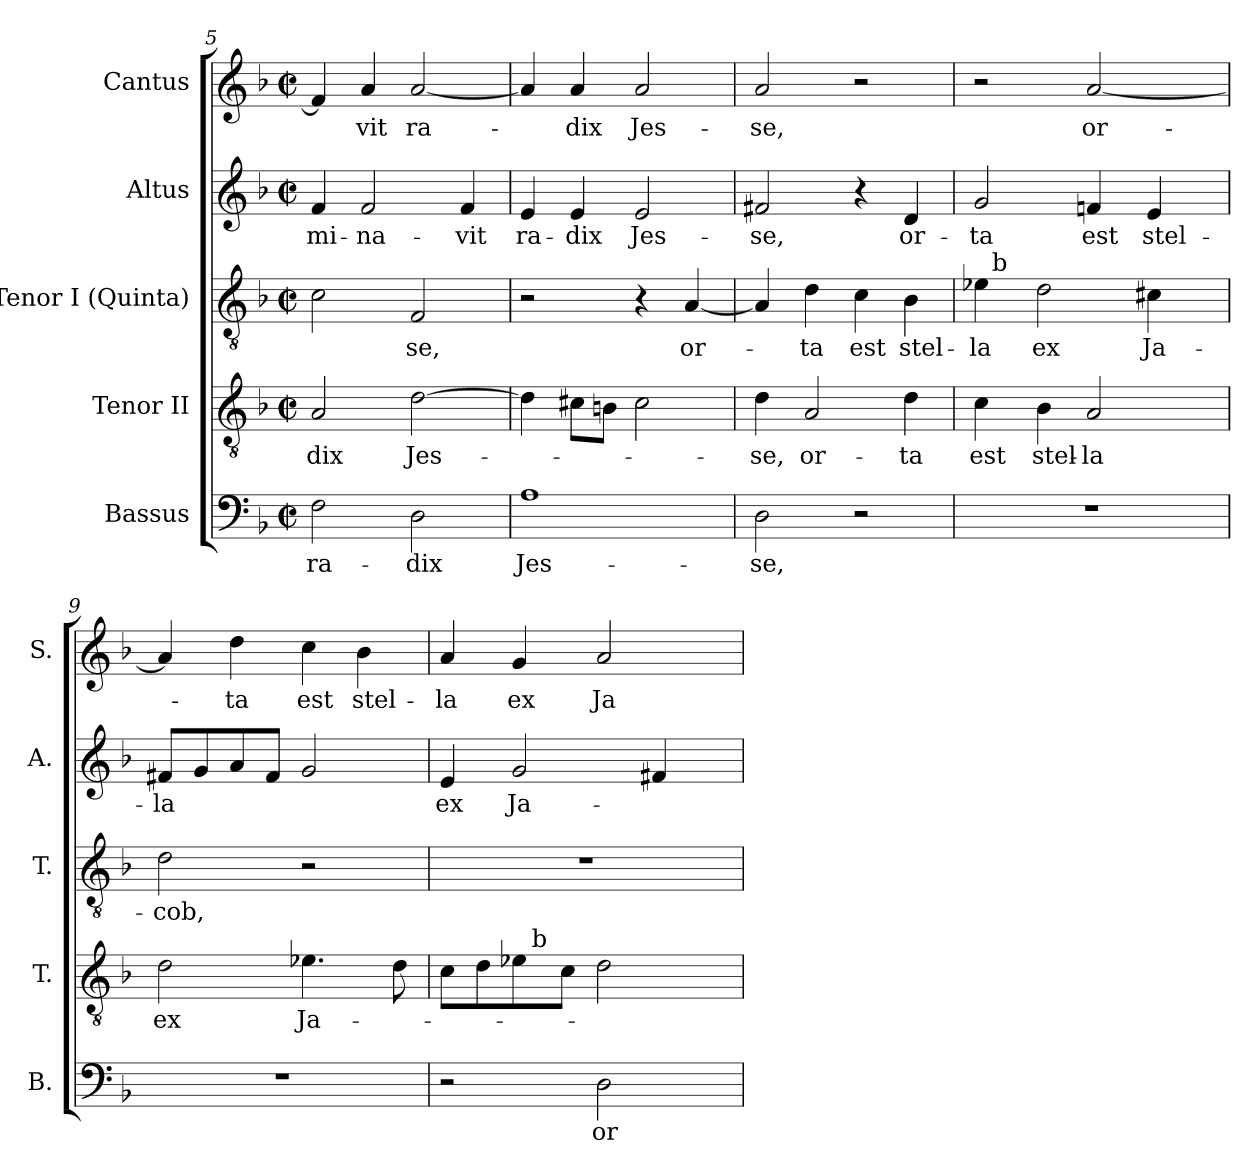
**kern	**text	**kern	**text	**kern	**text	**kern	**text	**kern	**text
*part5	*part5	*part4	*part4	*part3	*part3	*part2	*part2	*part1	*part1
*staff5	*staff5	*staff4	*staff4	*staff3	*staff3	*staff2	*staff2	*staff1	*staff1
*I"Bassus	*	*I"Tenor II	*	*I"Tenor I (Quinta)	*	*I"Altus	*	*I"Cantus	*
*I'B.	*	*I'T.	*	*I'T.	*	*I'A.	*	*I'S.	*
*clefF4	*	*clefGv2	*	*clefGv2	*	*clefG2	*	*clefG2	*
*	*	*ITrd7c12	*	*ITrd7c12	*	*	*	*	*
*k[b-]	*	*k[b-]	*	*k[b-]	*	*k[b-]	*	*k[b-]	*
*F:	*	*F:	*	*F:	*	*F:	*	*F:	*
*M2/2	*	*M2/2	*	*M2/2	*	*M2/2	*	*M2/2	*
*met(c|)	*	*met(c|)	*	*met(c|)	*	*met(c|)	*	*met(c|)	*
=5	=5	=5	=5	=5	=5	=5	=5	=5	=5
!	!LO:LY:b:color=#000000	!	!	!	!	!	!	!	!
!	!	!	!LO:LY:b:color=#000000	!	!	!	!	!	!
!	!	!	!	!	!	!	!LO:LY:b:color=#000000	!	!
2Fi\	ra-	2AAi/	-dix	2Ci\	.	4fi/	-mi-	4fi/]	.
!	!	!	!	!	!	!	!LO:LY:b:color=#000000	!	!
!	!	!	!	!	!	!	!	!	!LO:LY:b:color=#000000
.	.	.	.	.	.	2fi/	-na-	4ai/	-vit
!	!LO:LY:b:color=#000000	!	!	!	!	!	!	!	!
!	!	!	!LO:LY:b:color=#000000	!	!	!	!	!	!
!	!	!	!	!	!LO:LY:b:color=#000000	!	!	!	!
!	!	!	!	!	!	!	!	!	!LO:LY:b:color=#000000
2Di\	-dix	[>2Di\	Jes-	2FFi/	-se,	.	.	[<2ai/	ra-
!	!	!	!	!	!	!	!LO:LY:b:color=#000000	!	!
.	.	.	.	.	.	4fi/	-vit	.	.
!!LO:LB:g=z
=6	=6	=6	=6	=6	=6	=6	=6	=6	=6
!	!LO:LY:b:color=#000000	!	!	!	!	!	!	!	!
!	!	!	!	!	!	!	!LO:LY:b:color=#000000	!	!
1Ai	Jes-	4Di\]	.	2r	.	4ei/	ra-	4ai/]	.
!	!	!	!	!	!	!	!LO:LY:b:color=#000000	!	!
!	!	!	!	!	!	!	!	!	!LO:LY:b:color=#000000
.	.	8C#Xi\L	.	.	.	4ei/	-dix	4ai/	-dix
.	.	8BBni\J	.	.	.	.	.	.	.
!	!	!	!	!	!	!	!LO:LY:b:color=#000000	!	!
!	!	!	!	!	!	!	!	!	!LO:LY:b:color=#000000
.	.	2C#i\	.	4r	.	2ei/	Jes-	2ai/	Jes-
!	!	!	!	!	!LO:LY:b:color=#000000	!	!	!	!
.	.	.	.	[<4AAi/	or-	.	.	.	.
=7	=7	=7	=7	=7	=7	=7	=7	=7	=7
!	!LO:LY:b:color=#000000	!	!	!	!	!	!	!	!
!	!	!	!LO:LY:b:color=#000000	!	!	!	!	!	!
!	!	!	!	!	!	!	!LO:LY:b:color=#000000	!	!
!	!	!	!	!	!	!	!	!	!LO:LY:b:color=#000000
2Di\	-se,	4Di\	-se,	4AAi/]	.	2f#Xi/	-se,	2ai/	-se,
!	!	!	!LO:LY:b:color=#000000	!	!	!	!	!	!
!	!	!	!	!	!LO:LY:b:color=#000000	!	!	!	!
.	.	2AAi/	or-	4Di\	-ta	.	.	.	.
!	!	!	!	!	!LO:LY:b:color=#000000	!	!	!	!
2r	.	.	.	4Ci\	est	4r	.	2r	.
!	!	!	!LO:LY:b:color=#000000	!	!	!	!	!	!
!	!	!	!	!	!LO:LY:b:color=#000000	!	!	!	!
!	!	!	!	!	!	!	!LO:LY:b:color=#000000	!	!
.	.	4Di\	-ta	4BB-i\	stel-	4di/	or-	.	.
=8	=8	=8	=8	=8	=8	=8	=8	=8	=8
!	!	!	!LO:LY:b:color=#000000	!	!	!	!	!	!
!	!	!	!	!	!LO:LY:b:color=#000000	!	!	!	!
!	!	!	!	!	!	!	!LO:LY:b:color=#000000	!	!
*	*	*	*	*^	*	*	*	*	*
1r	.	4Ci\	est	4E-i\	32ryy	-la	2gi/	-ta	2r	.
.	.	.	.	.	256ryy	.	.	.	.	.
!	!	!	!	!	!LO:TX:a:t=b	!	!	!	!	!
.	.	.	.	.	2ryy	.	.	.	.	.
!	!	!	!LO:LY:b:color=#000000	!	!	!	!	!	!	!
!	!	!	!	!	!	!LO:LY:b:color=#000000	!	!	!	!
.	.	4BB-i\	stel-	2Di\	.	ex	.	.	.	.
!	!	!	!LO:LY:b:color=#000000	!	!	!	!	!	!	!
!	!	!	!	!	!	!	!	!LO:LY:b:color=#000000	!	!
!	!	!	!	!	!	!	!	!	!	!LO:LY:b:color=#000000
.	.	2AAi/	-la	.	.	.	4fni/	est	[<2ai/	or-
.	.	.	.	.	4ryy	.	.	.	.	.
!	!	!	!	!	!	!LO:LY:b:color=#000000	!	!	!	!
!	!	!	!	!	!	!	!	!LO:LY:b:color=#000000	!	!
.	.	.	.	4C#Xi\	.	Ja-	4ei/	stel-	.	.
.	.	.	.	.	8ryy	.	.	.	.	.
.	.	.	.	.	16ryy	.	.	.	.	.
.	.	.	.	.	64..ryy	.	.	.	.	.
*	*	*	*	*v	*v	*	*	*	*	*
=9	=9	=9	=9	=9	=9	=9	=9	=9	=9
*	*	*	*	*^	*	*	*	*	*
!	!	!	!LO:LY:b:color=#000000	!	!	!	!	!	!	!
*	*	*	*	*v	*v	*	*	*	*	*
*	*	*	*	*^	*	*	*	*	*
!	!	!	!	!	!	!LO:LY:b:color=#000000	!	!	!	!
*	*	*	*	*v	*v	*	*	*	*	*
*	*	*	*	*^	*	*	*	*	*
!	!	!	!	!	!	!	!	!LO:LY:b:color=#000000	!	!
*	*	*	*	*v	*v	*	*	*	*	*
1r	.	2Di\	ex	2Di\	-cob,	8f#Xi/L	-la	4ai/]	.
.	.	.	.	.	.	8gi/	.	.	.
!	!	!	!	!	!	!	!	!	!LO:LY:b:color=#000000
.	.	.	.	.	.	8ai/	.	4ddi\	-ta
.	.	.	.	.	.	8f#i/J	.	.	.
!	!	!	!LO:LY:b:color=#000000	!	!	!	!	!	!
!	!	!	!	!	!	!	!	!	!LO:LY:b:color=#000000
.	.	4.E-Xi\	Ja-	2r	.	2gi/	.	4cci\	est
!	!	!	!	!	!	!	!	!	!LO:LY:b:color=#000000
.	.	.	.	.	.	.	.	4b-i\	stel-
.	.	8Di\	.	.	.	.	.	.	.
=10	=10	=10	=10	=10	=10	=10	=10	=10	=10
!	!	!	!	!	!	!	!LO:LY:b:color=#000000	!	!
!	!	!	!	!	!	!	!	!	!LO:LY:b:color=#000000
*	*	*^	*	*	*	*	*	*	*
2r	.	8Ci\L	4ryy	.	1r	.	4ei/	ex	4ai/	-la
.	.	8Di\	.	.	.	.	.	.	.	.
!	!	!	!	!	!	!	!	!LO:LY:b:color=#000000	!	!
!	!	!	!	!	!	!	!	!	!	!LO:LY:b:color=#000000
.	.	8E-i\	32ryy	.	.	.	2gi/	Ja-	4gi/	ex
.	.	.	256ryy	.	.	.	.	.	.	.
!	!	!	!LO:TX:a:t=b	!	!	!	!	!	!	!
.	.	.	2ryy	.	.	.	.	.	.	.
.	.	8Ci\J	.	.	.	.	.	.	.	.
!	!LO:LY:b:color=#000000	!	!	!	!	!	!	!	!	!
!	!	!	!	!	!	!	!	!	!	!LO:LY:b:color=#000000
2Di\	or-	2Di\	.	.	.	.	.	.	2ai/	Ja-
.	.	.	.	.	.	.	4f#Xi/	.	.	.
.	.	.	8ryy	.	.	.	.	.	.	.
.	.	.	16ryy	.	.	.	.	.	.	.
.	.	.	64..ryy	.	.	.	.	.	.	.
*	*	*v	*v	*	*	*	*	*	*	*
=	=	=	=	=	=	=	=	=	=
*-	*-	*-	*-	*-	*-	*-	*-	*-	*-
